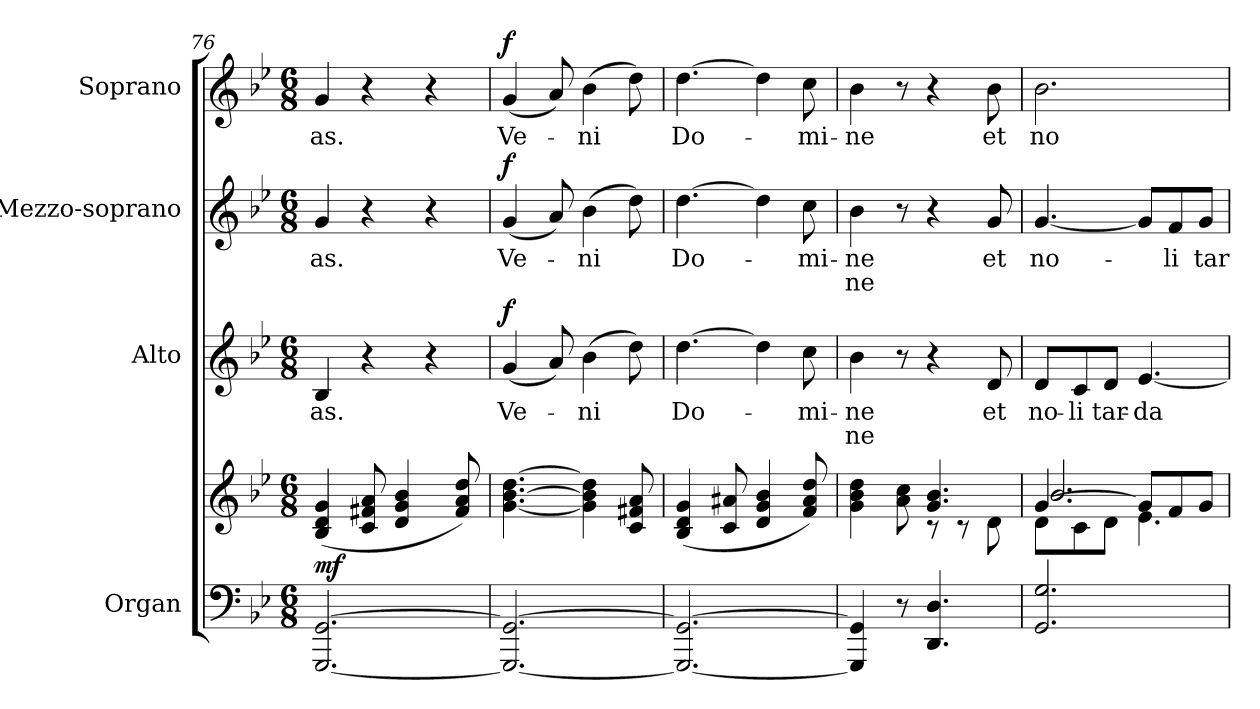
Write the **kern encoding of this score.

**kern	**kern	**dynam	**kern	**text	**text	**dynam	**kern	**text	**text	**dynam	**kern	**text	**dynam
*part4	*part4	*part4	*part3	*part3	*part3	*part3	*part2	*part2	*part2	*part2	*part1	*part1	*part1
*staff5	*staff4	*staff4/5	*staff3	*staff3	*staff3	*staff3	*staff2	*staff2	*staff2	*staff2	*staff1	*staff1	*staff1
*I"Organ	*	*	*I"Alto	*	*	*	*I"Mezzo-soprano	*	*	*	*I"Soprano	*	*
*I'Org.	*	*	*I'A.	*	*	*	*I'M-S.	*	*	*	*I'S.	*	*
*clefF4	*clefG2	*	*clefG2	*	*	*	*clefG2	*	*	*	*clefG2	*	*
*k[b-e-]	*k[b-e-]	*	*k[b-e-]	*	*	*	*k[b-e-]	*	*	*	*k[b-e-]	*	*
*B-:	*B-:	*	*B-:	*	*	*	*B-:	*	*	*	*B-:	*	*
*M6/8	*M6/8	*	*M6/8	*	*	*	*M6/8	*	*	*	*M6/8	*	*
*MM108	*MM108	*	*MM108	*	*	*	*MM108	*	*	*	*MM108	*	*
=76	=76	=76	=76	=76	=76	=76	=76	=76	=76	=76	=76	=76	=76
!	!	!	!	!LO:LY:b:color=#000000	!	!	!	!	!	!	!	!	!
!	!	!	!	!	!	!	!	!LO:LY:b:color=#000000	!	!	!	!	!
!	!	!	!	!	!	!	!	!	!	!	!	!LO:LY:b:color=#000000	!
[2.GGGi/ [2.GGi	(4B-i/ 4di 4gi	mf	4B-i/	-as.	.	.	4gi/	-as.	.	.	4gi/	-as.	.
.	8ci/ 8f#Xi 8ai	.	4r	.	.	.	4r	.	.	.	4r	.	.
.	4di/ 4gi 4b-i	.	.	.	.	.	.	.	.	.	.	.	.
.	.	.	4r	.	.	.	4r	.	.	.	4r	.	.
.	8f#i/ 8ai 8ddi)	.	.	.	.	.	.	.	.	.	.	.	.
=77	=77	=77	=77	=77	=77	=77	=77	=77	=77	=77	=77	=77	=77
!	!	!	!	!LO:LY:b:color=#000000	!	!	!	!	!	!	!	!	!
!	!	!	!	!	!	!	!	!LO:LY:b:color=#000000	!	!	!	!	!
!	!	!	!	!	!	!	!	!	!	!	!	!LO:LY:b:color=#000000	!
2.GGGi/_ 2.GGi_	[4.gi\ [4.b-i [4.ddi	.	(4gi/	Ve-	.	f	(4gi/	Ve-	.	f	(4gi/	Ve-	f
.	.	.	8ai/)	.	.	.	8ai/)	.	.	.	8ai/)	.	.
!	!	!	!	!LO:LY:b:color=#000000	!	!	!	!	!	!	!	!	!
!	!	!	!	!	!	!	!	!LO:LY:b:color=#000000	!	!	!	!	!
!	!	!	!	!	!	!	!	!	!	!	!	!LO:LY:b:color=#000000	!
.	4gi\] 4b-i] 4ddi]	.	(4b-i\	-ni	.	.	(4b-i\	-ni	.	.	(4b-i\	-ni	.
.	8ci/ 8f#Xi 8ai	.	8ddi\)	.	.	.	8ddi\)	.	.	.	8ddi\)	.	.
=78	=78	=78	=78	=78	=78	=78	=78	=78	=78	=78	=78	=78	=78
!	!	!	!	!LO:LY:b:color=#000000	!	!	!	!	!	!	!	!	!
!	!	!	!	!	!	!	!	!LO:LY:b:color=#000000	!	!	!	!	!
!	!	!	!	!	!	!	!	!	!	!	!	!LO:LY:b:color=#000000	!
2.GGGi/_ 2.GGi_	(4B-i/ 4di 4gi	.	[4.ddi\	Do-	.	.	[4.ddi\	Do-	.	.	[4.ddi\	Do-	.
.	8ci/ 8a#Xi	.	.	.	.	.	.	.	.	.	.	.	.
.	4di/ 4gi 4b-i	.	4ddi\]	.	.	.	4ddi\]	.	.	.	4ddi\]	.	.
!	!	!	!	!LO:LY:b:color=#000000	!	!	!	!	!	!	!	!	!
!	!	!	!	!	!	!	!	!LO:LY:b:color=#000000	!	!	!	!	!
!	!	!	!	!	!	!	!	!	!	!	!	!LO:LY:b:color=#000000	!
.	8fi/ 8a#i 8ddi)	.	8cci\	-mi-	.	.	8cci\	-mi-	.	.	8cci\	-mi-	.
=79	=79	=79	=79	=79	=79	=79	=79	=79	=79	=79	=79	=79	=79
*	*^	*	*	*	*	*	*	*	*	*	*	*	*
!	!	!	!	!	!LO:LY:b:color=#000000	!LO:LY:b:color=#000000	!	!	!	!	!	!	!	!
!	!	!	!	!	!	!	!	!	!LO:LY:b:color=#000000	!LO:LY:b:color=#000000	!	!	!	!
!	!	!	!	!	!	!	!	!	!	!	!	!	!LO:LY:b:color=#000000	!
4GGGi/] 4GGi]	4gi\ 4b-i 4ddi	4.ryy	.	4b-i\	-ne	ne	.	4b-i\	-ne	ne	.	4b-i\	-ne	.
8r	8ai\ 8cci	.	.	8r	.	.	.	8r	.	.	.	8r	.	.
4.DDi/ 4.Di	4.gi/ 4.b-i	8r	.	4r	.	.	.	4r	.	.	.	4r	.	.
.	.	8r	.	.	.	.	.	.	.	.	.	.	.	.
!	!	!	!	!	!LO:LY:b:color=#000000	!	!	!	!	!	!	!	!	!
!	!	!	!	!	!	!	!	!	!LO:LY:b:color=#000000	!	!	!	!	!
!	!	!	!	!	!	!	!	!	!	!	!	!	!LO:LY:b:color=#000000	!
.	.	8di\	.	8di/	et	.	.	8gi/	et	.	.	8b-i\	et	.
=80	=80	=80	=80	=80	=80	=80	=80	=80	=80	=80	=80	=80	=80	=80
*	*	*^	*	*	*	*	*	*	*	*	*	*	*	*
!	!	!	!	!	!	!LO:LY:b:color=#000000	!	!	!	!	!	!	!	!	!
!	!	!	!	!	!	!	!	!	!	!LO:LY:b:color=#000000	!	!	!	!	!
!	!	!	!	!	!	!	!	!	!	!	!	!	!	!LO:LY:b:color=#000000	!
2.GGi/ 2.Gi	[4.gi/	8di\L	2.b-i/	.	8di/L	no-	.	.	[4.gi/	no-	.	.	2.b-i\	no-	.
!	!	!	!	!	!	!LO:LY:b:color=#000000	!	!	!	!	!	!	!	!	!
.	.	8ci\	.	.	8ci/	-li	.	.	.	.	.	.	.	.	.
!	!	!	!	!	!	!LO:LY:b:color=#000000	!	!	!	!	!	!	!	!	!
.	.	8di\J	.	.	8di/J	tar-	.	.	.	.	.	.	.	.	.
!	!	!	!	!	!	!LO:LY:b:color=#000000	!	!	!	!	!	!	!	!	!
.	8gi/L]	4.e-i\	.	.	[4.e-i/	-da-	.	.	8gi/L]	.	.	.	.	.	.
!	!	!	!	!	!	!	!	!	!	!LO:LY:b:color=#000000	!	!	!	!	!
.	8fi/	.	.	.	.	.	.	.	8fi/	-li	.	.	.	.	.
!	!	!	!	!	!	!	!	!	!	!LO:LY:b:color=#000000	!	!	!	!	!
.	8gi/J	.	.	.	.	.	.	.	8gi/J	tar-	.	.	.	.	.
*	*v	*v	*v	*	*	*	*	*	*	*	*	*	*	*	*
=	=	=	=	=	=	=	=	=	=	=	=	=	=
*-	*-	*-	*-	*-	*-	*-	*-	*-	*-	*-	*-	*-	*-
